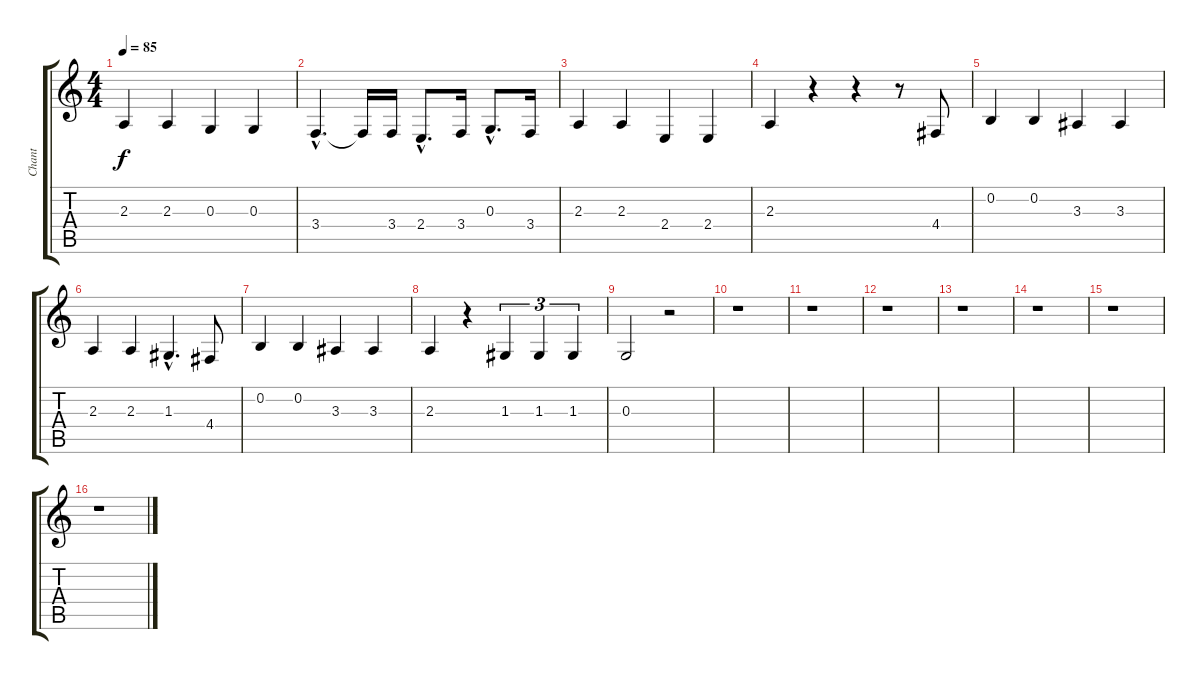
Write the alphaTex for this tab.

\track ("Chant" "Chant") {instrument drawbarorgan}
\staff {score tabs}
\tuning (E4 B3 G3 D3 A2 E2) {hide}
\ts (4 4)
\tempo 85
\clef g2
\ks c
2.3.4{dy f} 2.3.4 0.3.4 0.3.4 |
3.4{hac}.4{d} 3.4{t}.16 3.4.16 2.4{hac}.8{d} 3.4.16 0.3{hac}.8{d} 3.4.16 |
2.3.4 2.3.4 2.4.4 2.4.4 |
2.3.4 r.4 r.4 r.8 4.4.8 |
0.2.4 0.2.4 3.3.4 3.3.4 |
2.3.4 2.3.4 1.3{hac}.4{d} 4.4.8 |
0.2.4 0.2.4 3.3.4 3.3.4 |
2.3.4 r.4 1.3.4{tu (3 2)} 1.3.4{tu (3 2)} 1.3.4{tu (3 2)} |
0.3.2 r.2 |
r.1 |
r.1 |
r.1 |
r.1 |
r.1 |
r.1 |
r.1
